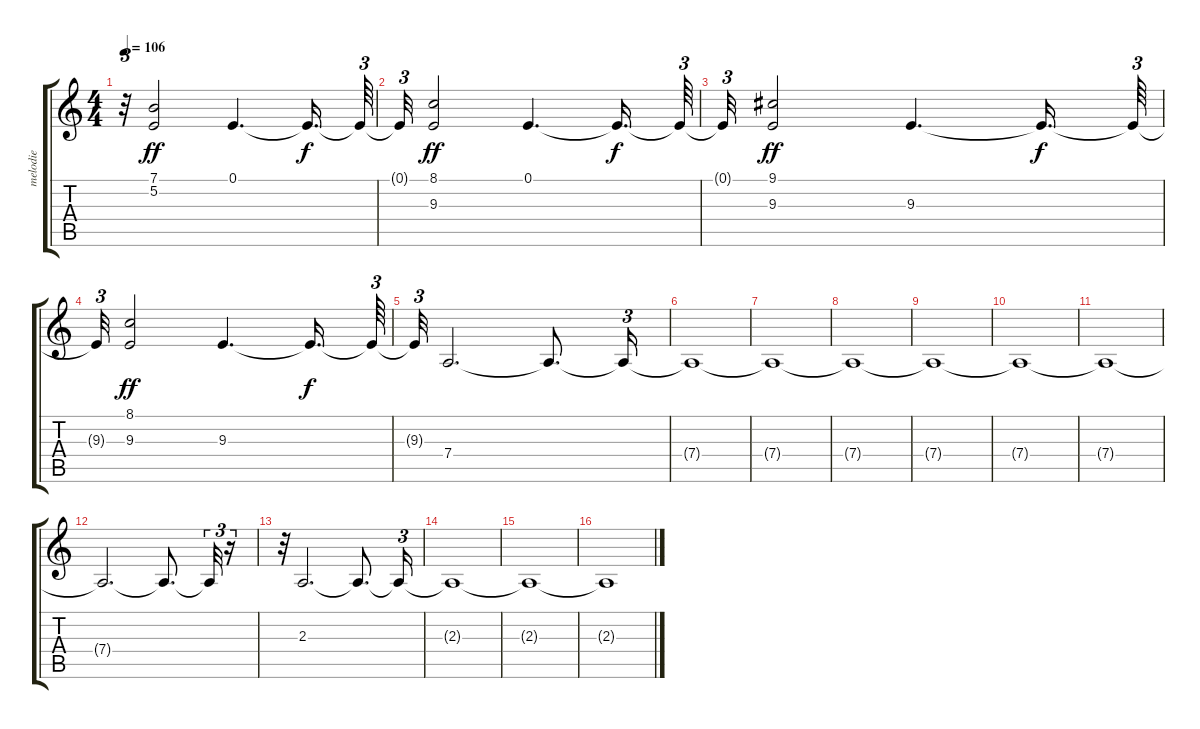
\track ("melodie" "melodie") {instrument synthstrings1}
\staff {score tabs}
\tuning (E4 B3 G3 D3 A2 E2) {hide}
\ts (4 4)
\tempo 106
\clef g2
\ks c
r.32{tu (3 2) dy ff} (7.1 5.2).2 0.1.4{d} 0.1{t}.16{d dy f} 0.1{t}.64{tu (3 2)} |
0.1{t}.32{tu (3 2)} (8.1 9.3).2{dy ff} 0.1.4{d} 0.1{t}.16{d dy f} 0.1{t}.64{tu (3 2)} |
0.1{t}.32{tu (3 2)} (9.1 9.3).2{dy ff} 9.3.4{d} 9.3{t}.16{d dy f} 9.3{t}.64{tu (3 2)} |
9.3{t}.32{tu (3 2)} (8.1 9.3).2{dy ff} 9.3.4{d} 9.3{t}.16{d dy f} 9.3{t}.64{tu (3 2)} |
9.3{t}.32{tu (3 2)} 7.4.2{d} 7.4{t}.8{d} 7.4{t}.16{tu (3 2)} |
7.4{t}.1 |
7.4{t}.1 |
7.4{t}.1 |
7.4{t}.1 |
7.4{t}.1 |
7.4{t}.1 |
7.4{t}.2{d} 7.4{t}.8{d} 7.4{t}.32{tu (3 2)} r.16{tu (3 2)} |
r.32{tu (3 2)} 2.3.2{d} 2.3{t}.8{d} 2.3{t}.16{tu (3 2)} |
2.3{t}.1 |
2.3{t}.1 |
2.3{t}.1
